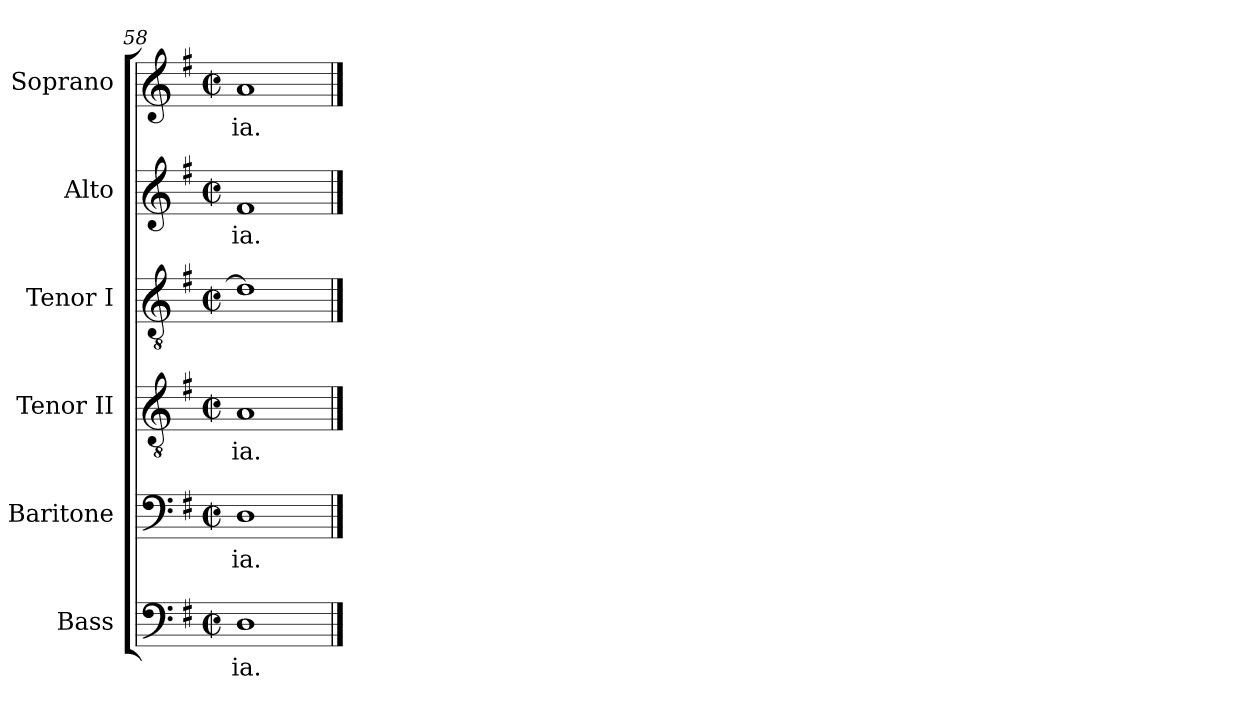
**kern	**text	**kern	**text	**kern	**text	**kern	**kern	**text	**kern	**text
*part6	*part6	*part5	*part5	*part4	*part4	*part3	*part2	*part2	*part1	*part1
*staff6	*staff6	*staff5	*staff5	*staff4	*staff4	*staff3	*staff2	*staff2	*staff1	*staff1
*I"Bass	*	*I"Baritone	*	*I"Tenor II	*	*I"Tenor I	*I"Alto	*	*I"Soprano	*
*I'B.	*	*I'B.	*	*I'T.	*	*I'T.	*I'A.	*	*I'S.	*
*clefF4	*	*clefF4	*	*clefGv2	*	*clefGv2	*clefG2	*	*clefG2	*
*	*	*	*	*ITrd7c12	*	*ITrd7c12	*	*	*	*
*k[f#]	*	*k[f#]	*	*k[f#]	*	*k[f#]	*k[f#]	*	*k[f#]	*
*G:	*	*G:	*	*G:	*	*G:	*G:	*	*G:	*
*M2/2	*	*M2/2	*	*M2/2	*	*M2/2	*M2/2	*	*M2/2	*
*met(c|)	*	*met(c|)	*	*met(c|)	*	*met(c|)	*met(c|)	*	*met(c|)	*
=58	=58	=58	=58	=58	=58	=58	=58	=58	=58	=58
!	!LO:LY:b:color=#000000	!	!	!	!	!	!	!	!	!
!	!	!	!LO:LY:b:color=#000000	!	!	!	!	!	!	!
!	!	!	!	!	!LO:LY:b:color=#000000	!	!	!	!	!
!	!	!	!	!	!	!	!	!LO:LY:b:color=#000000	!	!
!	!	!	!	!	!	!	!	!	!	!LO:LY:b:color=#000000
1Di	-ia.	1Di	-ia.	1AAi	-ia.	1Di]	1f#i	-ia.	1ai	-ia.
==	==	==	==	==	==	==	==	==	==	==
*-	*-	*-	*-	*-	*-	*-	*-	*-	*-	*-
